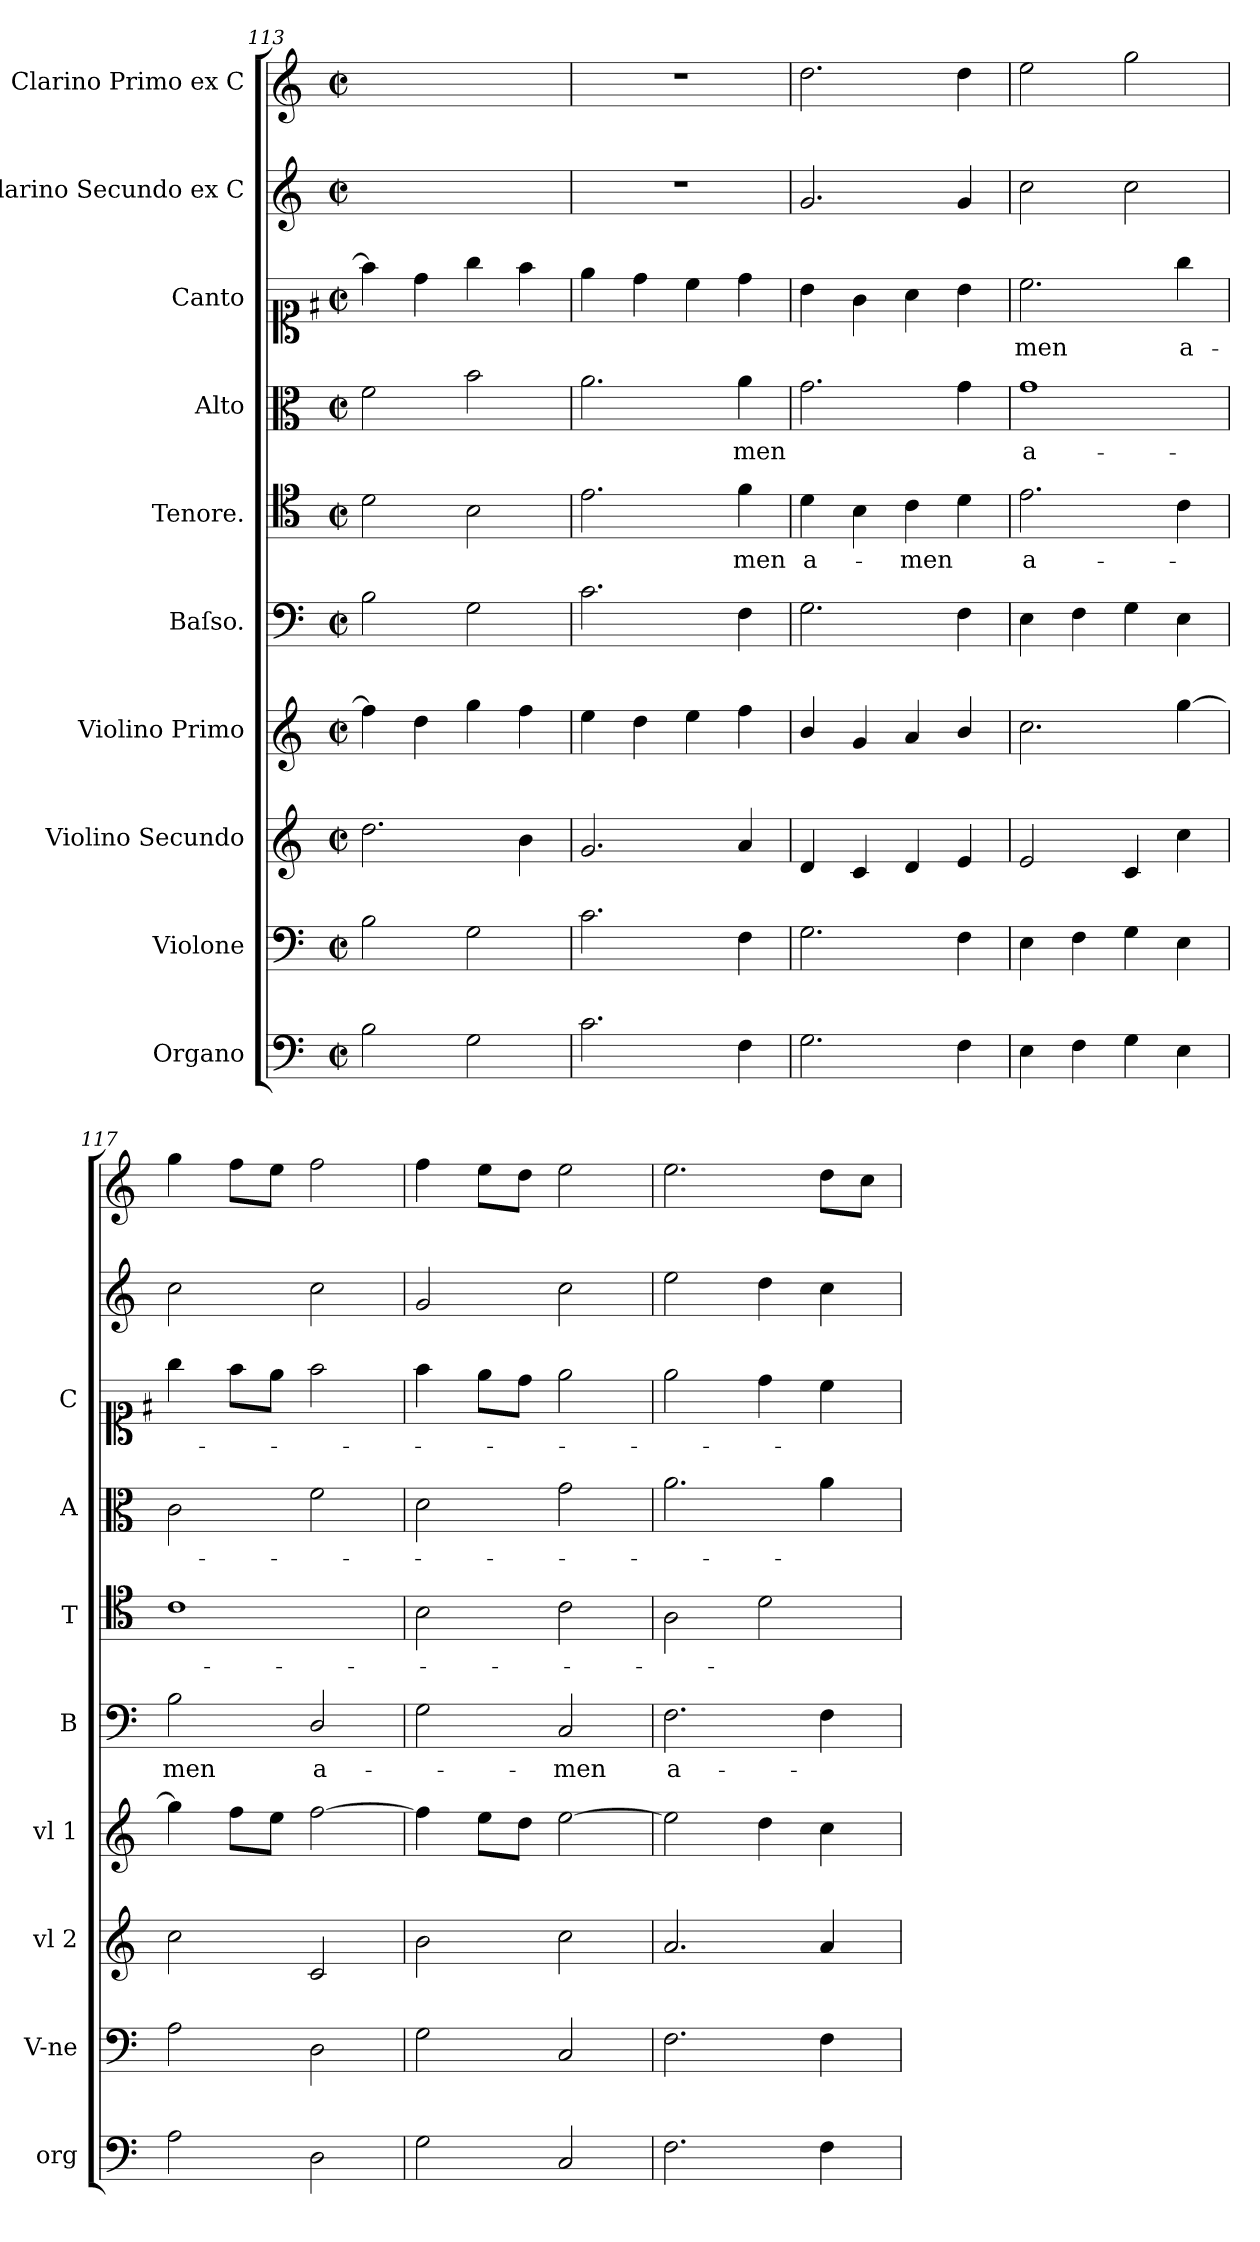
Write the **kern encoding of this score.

**kern	**kern	**kern	**kern	**kern	**text	**kern	**text	**kern	**text	**kern	**text	**kern	**kern
*part10	*part9	*part8	*part7	*part6	*part6	*part5	*part5	*part4	*part4	*part3	*part3	*part2	*part1
*staff10	*staff9	*staff8	*staff7	*staff6	*staff6	*staff5	*staff5	*staff4	*staff4	*staff3	*staff3	*staff2	*staff1
*I"Organo	*I"Violone	*I"Violino Secundo	*I"Violino Primo	*I"Baſso.	*	*I"Tenore.	*	*I"Alto	*	*I"Canto	*	*I"Clarino Secundo ex C	*I"Clarino Primo ex C
*I'org	*I'V-ne	*I'vl 2	*I'vl 1	*I'B	*	*I'T	*	*I'A	*	*I'C	*	*	*
*clefF4	*clefF4	*clefG2	*clefG2	*clefF4	*	*clefC4	*	*clefC3	*	*clefC1	*	*clefG2	*clefG2
*k[]	*k[]	*k[]	*k[]	*k[]	*	*k[]	*	*k[]	*	*k[f#]	*	*k[]	*k[]
*M2/2	*M2/2	*M2/2	*M2/2	*M2/2	*	*M2/2	*	*M2/2	*	*M2/2	*	*M2/2	*M2/2
*met(c|)	*met(c|)	*met(c|)	*met(c|)	*met(c|)	*	*met(c|)	*	*met(c|)	*	*met(c|)	*	*met(c|)	*met(c|)
=113	=113	=113	=113	=113	=113	=113	=113	=113	=113	=113	=113	=113	=113
2B\	2B\	2.dd\	4ff\]	2B\	.	2d\	.	2f\	.	4ff#!\]	.	1ryy	1ryy
.	.	.	4dd\	.	.	.	.	.	.	4dd\	.	.	.
2G\	2G\	.	4gg\	2G\	.	2B\	.	2b\	.	4gg\	.	.	.
.	.	4b\	4ff\	.	.	.	.	.	.	4ff#\	.	.	.
=114	=114	=114	=114	=114	=114	=114	=114	=114	=114	=114	=114	=114	=114
2.c\	2.c\	2.g/	4ee\	2.c\	.	2.e\	.	2.a\	.	4ee\	.	1r	1r
.	.	.	4dd\	.	.	.	.	.	.	4dd\	.	.	.
.	.	.	4ee\	.	.	.	.	.	.	4cc\	.	.	.
4F\	4F\	4a/	4ff\	4F\	.	4f\	-men	4a\	-men	4dd\	.	.	.
=115	=115	=115	=115	=115	=115	=115	=115	=115	=115	=115	=115	=115	=115
2.G\	2.G\	4d/	4b/	2.G\	.	4d\	a-	2.g\	.	4b\	.	2.g/	2.dd\
.	.	4c/	4g/	.	.	4B\	.	.	.	4g\	.	.	.
.	.	4d/	4a/	.	.	4c\	-men	.	.	4a\	.	.	.
4F\	4F\	4e/	4b/	4F\	.	4d\	.	4g\	.	4b\	.	4g/	4dd\
=116	=116	=116	=116	=116	=116	=116	=116	=116	=116	=116	=116	=116	=116
4E\	4E\	2e/	2.cc\	4E\	.	2.e\	a-	1g	a-	2.cc\	-men	2cc\	2ee\
4F\	4F\	.	.	4F\	.	.	.	.	.	.	.	.	.
4G\	4G\	4c/	.	4G\	.	.	.	.	.	.	.	2cc\	2gg\
4E\	4E\	4cc\	[4gg\	4E\	.	4c\	.	.	.	4gg\	a-	.	.
=117	=117	=117	=117	=117	=117	=117	=117	=117	=117	=117	=117	=117	=117
2A\	2A\	2cc\	4gg\]	2B\	-men	1c	.	2c\	.	4gg\	.	2cc\	4gg\
.	.	.	8ff\L	.	.	.	.	.	.	8ff#\L	.	.	8ff\L
.	.	.	8ee\J	.	.	.	.	.	.	8ee\J	.	.	8ee\J
2D\	2D\	2c/	[2ff\	2D/	a-	.	.	2f\	.	2ff#\	.	2cc\	2ff\
=118	=118	=118	=118	=118	=118	=118	=118	=118	=118	=118	=118	=118	=118
2G\	2G\	2b\	4ff\]	2G\	.	2B\	.	2d\	.	4ff#\	.	2g/	4ff\
.	.	.	8ee\L	.	.	.	.	.	.	8ee\L	.	.	8ee\L
.	.	.	8dd\J	.	.	.	.	.	.	8dd\J	.	.	8dd\J
2C/	2C/	2cc\	[2ee\	2C/	-men	2c\	.	2g\	.	2ee\	.	2cc\	2ee\
=119	=119	=119	=119	=119	=119	=119	=119	=119	=119	=119	=119	=119	=119
2.F\	2.F\	2.a/	2ee\]	2.F\	a-	2A\	.	2.a\	.	2ee\	.	2ee\	2.ee\
.	.	.	4dd\	.	.	2d\	.	.	.	4dd\	.	4dd\	.
4F\	4F\	4a/	4cc\	4F\	.	.	.	4a\	.	4cc\	.	4cc\	8dd\L
.	.	.	.	.	.	.	.	.	.	.	.	.	8cc\J
=	=	=	=	=	=	=	=	=	=	=	=	=	=
*-	*-	*-	*-	*-	*-	*-	*-	*-	*-	*-	*-	*-	*-
